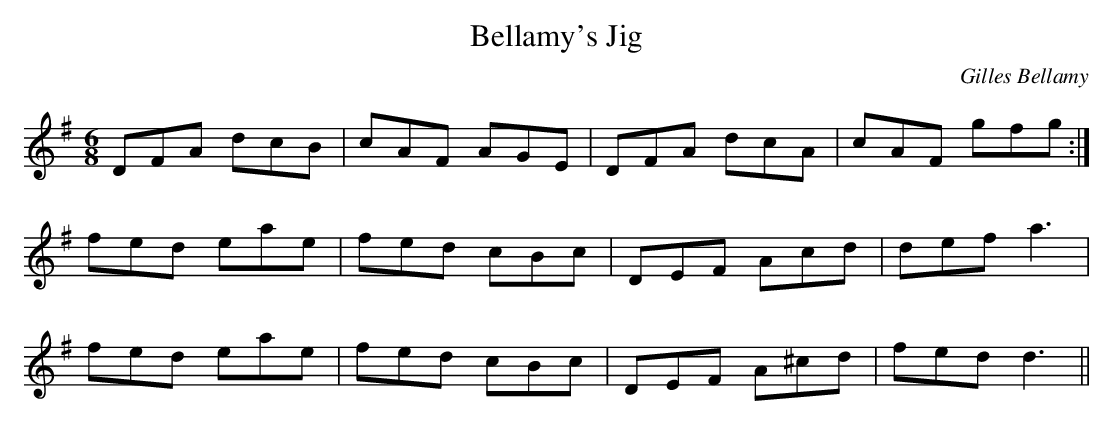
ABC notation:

X:1
T:Bellamy's Jig
M:6/8
C:Gilles Bellamy
K:G
DFA dcB|cAF AGE|DFA dcA|cAF gfg:| !
fed eae|fed cBc|DEF Acd|def a3| !
fed eae|fed cBc| DEF A^cd|fed d3|| !
